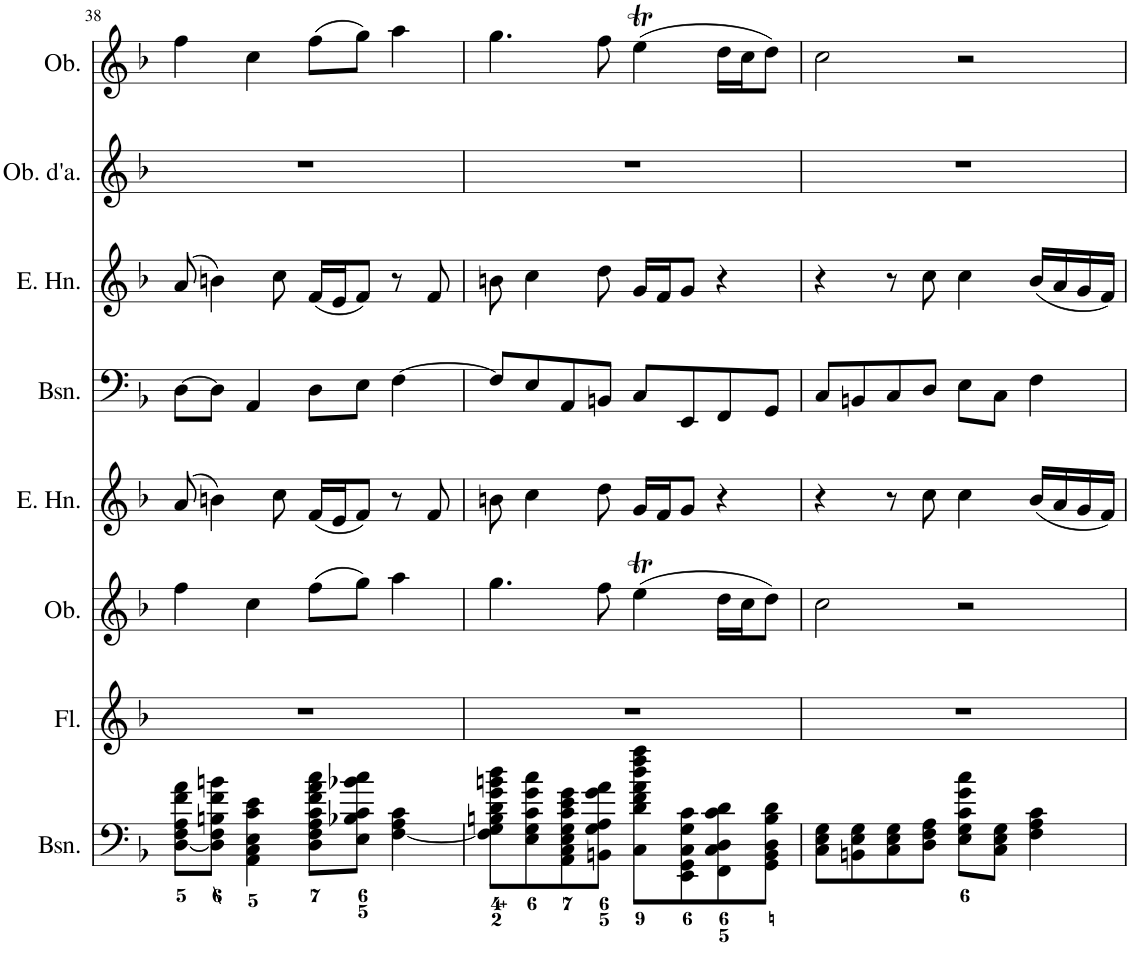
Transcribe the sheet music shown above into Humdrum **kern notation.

**kern	**kern	**kern	**kern	**kern	**kern	**kern	**kern
*part8	*part7	*part6	*part5	*part4	*part3	*part2	*part1
*staff8	*staff7	*staff6	*staff5	*staff4	*staff3	*staff2	*staff1
*I"Bassoon	*I"Flute	*I"Oboe	*I"English Horn	*I"Bassoon	*I"English Horn	*I"Oboe d'amore	*I"Oboe
*I'Bsn.	*I'Fl.	*I'Ob.	*I'E. Hn.	*I'Bsn.	*I'E. Hn.	*I'Ob. d'a.	*I'Ob.
!!LO:PB:g=z
*clefF4	*clefG2	*clefG2	*clefG2	*clefF4	*clefG2	*clefG2	*clefG2
*	*	*	*ITrd4c7	*	*ITrd4c7	*	*
*k[b-]	*k[b-]	*k[b-]	*k[b-]	*k[b-]	*k[b-]	*k[b-]	*k[b-]
*M4/4	*M4/4	*M4/4	*M4/4	*M4/4	*M4/4	*M4/4	*M4/4
*met(c)	*met(c)	*met(c)	*met(c)	*met(c)	*met(c)	*met(c)	*met(c)
=38	=38	=38	=38	=38	=38	=38	=38
[8D\ 8F\ 8A\ 8f\ 8a\L	1r	4ff\	(8a/	[8D\L	(8a/	1r	4ff\
8D\] 8F\ 8Bn\ 8f\ 8bn\J	.	.	4bn\)	8D\J]	4bn\)	.	.
4AA\ 4C\ 4E\ 4c\ 4e\	.	4cc\	.	4AA/	.	.	4cc\
.	.	.	8cc\	.	8cc\	.	.
8D\ 8F\ 8A\ 8c\ 8f\ 8a\ 8cc\L	.	(8ff\L	(16f/LL	8D\L	(16f/LL	.	(8ff\L
.	.	.	16e/J	.	16e/J	.	.
8E\ 8B-X\ 8c\ 8b-X\ 8cc\J	.	8gg\J)	8f/J)	8E\J	8f/J)	.	8gg\J)
[4F\ 4A\ 4c\	.	4aa\	8r	[4F\	8r	.	4aa\
.	.	.	8f/	.	8f/	.	.
=39	=39	=39	=39	=39	=39	=39	=39
8F\] 8G\ 8Bn\ 8d\ 8g\ 8bn\ 8dd\L	1r	4.gg\	8bn\	8F/L]	8bn\	1r	4.gg\
8E\ 8G\ 8c\ 8g\ 8cc\	.	.	4cc\	8E/	4cc\	.	.
8AA\ 8C\ 8E\ 8G\ 8c\ 8e\ 8g\	.	.	.	8AA/	.	.	.
8BBn\ 8G\ 8A\ 8g\ 8a\J	.	8ff\	8dd\	8BBn/J	8dd\	.	8ff\
8C\ 8d\ 8f\ 8a\ 8dd\ 8ff\ 8aa\L	.	(4eet\	16g/LL	8C/L	16g/LL	.	(4eet\
.	.	.	16f/J	.	16f/J	.	.
8EE\ 8GG\ 8C\ 8G\ 8c\	.	.	8g/J	8EE/	8g/J	.	.
8FF\ 8C\ 8D\ 8c\ 8d\	.	16dd\LL	4r	8FF/	4r	.	16dd\LL
.	.	16cc\J	.	.	.	.	16cc\J
8GG\ 8BB\ 8D\ 8B\ 8d\J	.	8dd\J)	.	8GG/J	.	.	8dd\J)
=40	=40	=40	=40	=40	=40	=40	=40
8C\ 8E\ 8G\L	1r	2cc\	4r	8C/L	4r	1r	2cc\
8BBn\ 8E\ 8G\	.	.	.	8BBn/	.	.	.
8C\ 8E\ 8G\	.	.	8r	8C/	8r	.	.
8D\ 8F\ 8A\J	.	.	8cc\	8D/J	8cc\	.	.
8E\ 8G\ 8c\ 8g\ 8cc\L	.	2r	4cc\	8E\L	4cc\	.	2r
8C\ 8E\ 8G\J	.	.	.	8C\J	.	.	.
4F\ 4A\ 4c\	.	.	(16b-/LL	4F\	(16b-/LL	.	.
.	.	.	16a/	.	16a/	.	.
.	.	.	16g/	.	16g/	.	.
.	.	.	16f/JJ)	.	16f/JJ)	.	.
=	=	=	=	=	=	=	=
*-	*-	*-	*-	*-	*-	*-	*-
